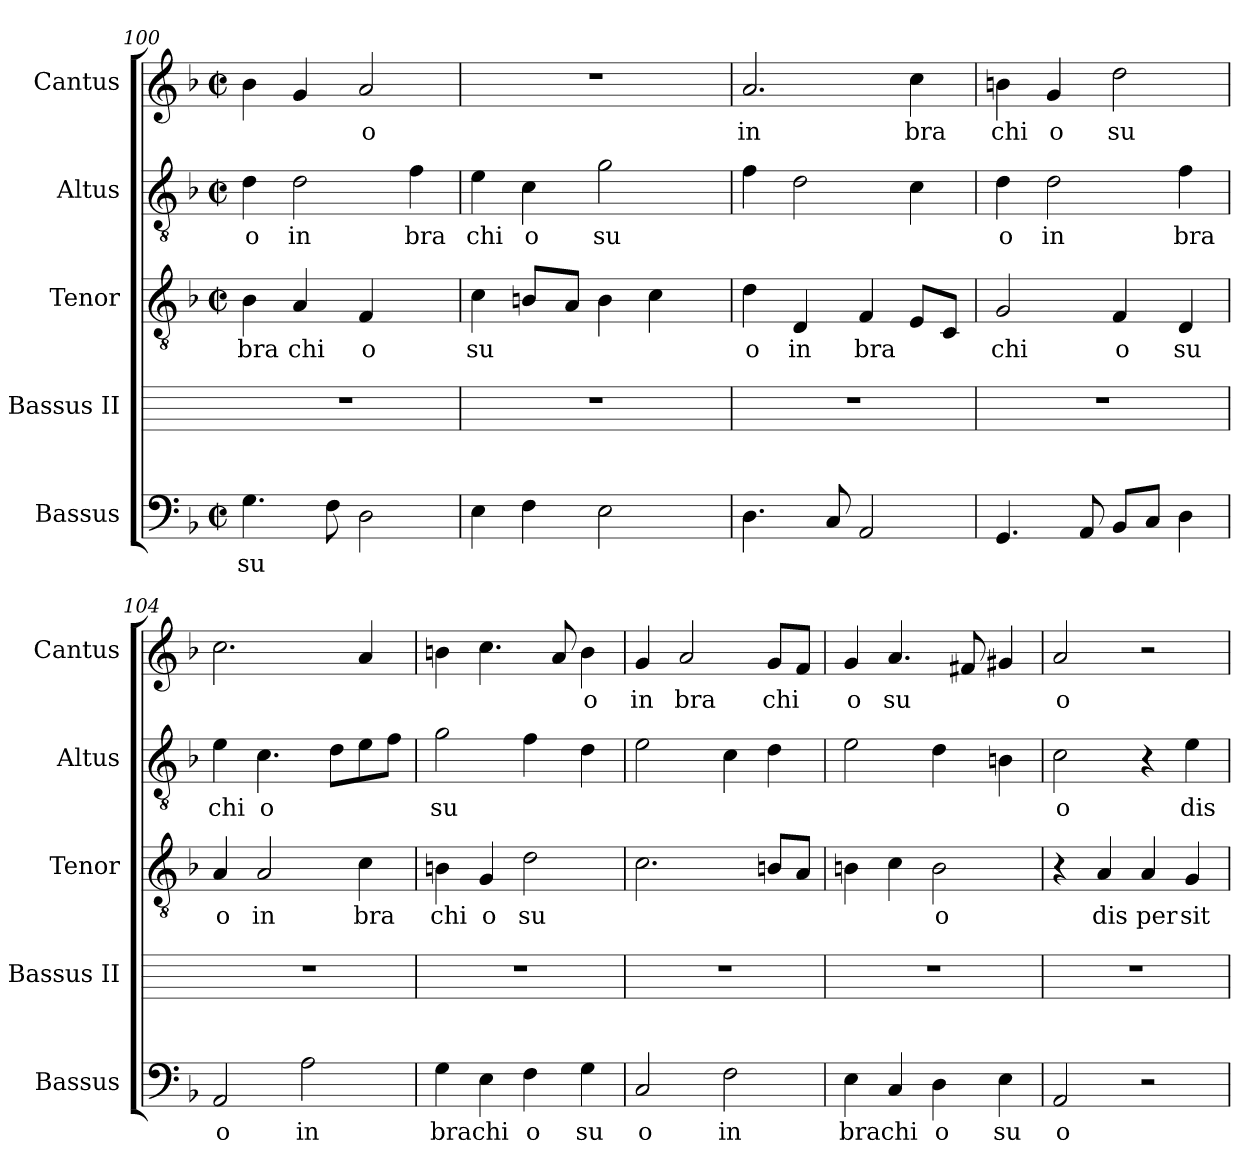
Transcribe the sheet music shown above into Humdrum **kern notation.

**kern	**text	**kern	**kern	**text	**kern	**text	**kern	**text
*part5	*part5	*part4	*part3	*part3	*part2	*part2	*part1	*part1
*staff5	*staff5	*staff4	*staff3	*staff3	*staff2	*staff2	*staff1	*staff1
*I"Bassus	*	*I"Bassus II	*I"Tenor	*	*I"Altus	*	*I"Cantus	*
*I'Bassus	*	*I'Bassus II	*I'Tenor	*	*I'Altus	*	*I'Cantus	*
*clefF4	*	*	*clefGv2	*	*clefGv2	*	*clefG2	*
*k[b-]	*	*	*k[b-]	*	*k[b-]	*	*k[b-]	*
*F:	*	*	*F:	*	*F:	*	*F:	*
*M2/2	*	*	*M2/2	*	*M2/2	*	*M2/2	*
*met(c|)	*	*	*met(c|)	*	*met(c|)	*	*met(c|)	*
=100	=100	=100	=100	=100	=100	=100	=100	=100
!	!LO:LY:b:cj	!	!	!LO:LY:b:cj	!	!LO:LY:b:cj	!	!
4.G\	su	1r	4B-\	bra	4d\	o	4b-\	.
!	!	!	!	!LO:LY:b:cj	!	!LO:LY:b:cj	!	!
.	.	.	4A/	chi	2d\	in	4g/	.
8F\	.	.	.	.	.	.	.	.
!	!	!	!	!LO:LY:b:cj	!	!	!	!LO:LY:b:cj
2D\	.	.	4F/	o	.	.	2a/	o
!	!	!	!	!	!	!LO:LY:b:cj	!	!
.	.	.	4ryy	.	4f\	bra	.	.
!!LO:LB:g=z
=101	=101	=101	=101	=101	=101	=101	=101	=101
!	!	!	!	!LO:LY:b:cj	!	!LO:LY:b:cj	!	!
*^	*	*	*	*	*	*	*	*
4E\	4ryy	.	1r	4c\	su	4e\	chi	1r	.
!	!	!	!	!	!	!	!LO:LY:b:cj	!	!
4F\	32.ryy	.	.	8B/L	.	4c\	o	.	.
.	2ryy	.	.	.	.	.	.	.	.
.	.	.	.	8A/J	.	.	.	.	.
!	!	!	!	!	!	!	!LO:LY:b:cj	!	!
2E\	.	.	.	4B\	.	2g\	su	.	.
.	.	.	.	4c\	.	.	.	.	.
.	8ryy	.	.	.	.	.	.	.	.
.	16ryy	.	.	.	.	.	.	.	.
.	64ryy	.	.	.	.	.	.	.	.
=102	=102	=102	=102	=102	=102	=102	=102	=102	=102
!	!	!	!	!	!LO:LY:b:cj	!	!	!	!LO:LY:b:cj
*v	*v	*	*	*	*	*	*	*	*
4.D\	.	1r	4d\	o	4f\	.	2.a/	in
!	!	!	!	!LO:LY:b:cj	!	!	!	!
.	.	.	4D/	in	2d\	.	.	.
8C/	.	.	.	.	.	.	.	.
!	!	!	!	!LO:LY:b	!	!	!	!
2AA/	.	.	4F/	bra	.	.	.	.
!	!	!	!	!	!	!	!	!LO:LY:b:cj
.	.	.	8E/L	.	4c\	.	4cc\	bra
.	.	.	8C/J	.	.	.	.	.
=103	=103	=103	=103	=103	=103	=103	=103	=103
!	!	!	!	!LO:LY:b:cj	!	!LO:LY:b:cj	!	!LO:LY:b:cj
4.GG/	.	1r	2G/	chi	4d\	o	4b\	chi
!	!	!	!	!	!	!LO:LY:b:cj	!	!LO:LY:b:cj
.	.	.	.	.	2d\	in	4g/	o
8AA/	.	.	.	.	.	.	.	.
!	!	!	!	!LO:LY:b:cj	!	!	!	!LO:LY:b:cj
8BB-/L	.	.	4F/	o	.	.	2dd\	su
8C/J	.	.	.	.	.	.	.	.
!	!	!	!	!LO:LY:b:cj	!	!LO:LY:b:cj	!	!
4D\	.	.	4D/	su	4f\	bra	.	.
=104	=104	=104	=104	=104	=104	=104	=104	=104
!	!LO:LY:b:cj	!	!	!LO:LY:b:cj	!	!LO:LY:b:cj	!	!
2AA/	o	1r	4A/	o	4e\	chi	2.cc\	.
!	!	!	!	!LO:LY:b:cj	!	!LO:LY:b:cj	!	!
.	.	.	2A/	in	4.c\	o	.	.
!	!LO:LY:b:cj	!	!	!	!	!	!	!
2A\	in	.	.	.	.	.	.	.
.	.	.	.	.	8d\L	.	.	.
!	!	!	!	!LO:LY:b:cj	!	!	!	!
.	.	.	4c\	bra	8e\	.	4a/	.
.	.	.	.	.	8f\J	.	.	.
=105	=105	=105	=105	=105	=105	=105	=105	=105
!	!LO:LY:b:cj	!	!	!LO:LY:b:cj	!	!LO:LY:b:cj	!	!
4G\	brachi	1r	4B\	chi	2g\	su	4b\	.
!	!	!	!	!LO:LY:b:cj	!	!	!	!
4E\	.	.	4G/	o	.	.	4.cc\	.
!	!LO:LY:b:cj	!	!	!LO:LY:b:cj	!	!	!	!
4F\	o	.	2d\	su	4f\	.	.	.
.	.	.	.	.	.	.	8a/	.
!	!LO:LY:b:cj	!	!	!	!	!	!	!LO:LY:b:cj
4G\	su	.	.	.	4d\	.	4b\	o
=106	=106	=106	=106	=106	=106	=106	=106	=106
!	!LO:LY:b:cj	!	!	!	!	!	!	!LO:LY:b:cj
2C/	o	1r	2.c\	.	2e\	.	4g/	in
!	!	!	!	!	!	!	!	!LO:LY:b:cj
.	.	.	.	.	.	.	2a/	bra
!	!LO:LY:b:cj	!	!	!	!	!	!	!
2F\	in	.	.	.	4c\	.	.	.
!	!	!	!	!	!	!	!	!LO:LY:b
.	.	.	8B/L	.	4d\	.	8g/L	chi
.	.	.	8A/J	.	.	.	8f/J	.
=107	=107	=107	=107	=107	=107	=107	=107	=107
!	!LO:LY:b:cj	!	!	!	!	!	!	!LO:LY:b:cj
4E\	brachi	1r	4B\	.	2e\	.	4g/	o
!	!	!	!	!	!	!	!	!LO:LY:b:cj
4C/	.	.	4c\	.	.	.	4.a/	su
!	!LO:LY:b:cj	!	!	!LO:LY:b:cj	!	!	!	!
4D\	o	.	2B\	o	4d\	.	.	.
.	.	.	.	.	.	.	8f#/	.
!	!LO:LY:b:cj	!	!	!	!	!	!	!
4E\	su	.	.	.	4Bn\	.	4g#/	.
!!LO:LB:g=z
=108	=108	=108	=108	=108	=108	=108	=108	=108
!	!LO:LY:b:cj	!	!	!	!	!LO:LY:b:cj	!	!LO:LY:b:cj
2AA/	o	1r	4r	.	2c\	o	2a/	o
!	!	!	!	!LO:LY:b:cj	!	!	!	!
.	.	.	4A/	dis	.	.	.	.
!	!	!	!	!LO:LY:b:cj	!	!	!	!
2r	.	.	4A/	per	4r	.	2r	.
!	!	!	!	!LO:LY:b:cj	!	!LO:LY:b:cj	!	!
.	.	.	4G/	sit	4e\	dis	.	.
=	=	=	=	=	=	=	=	=
*-	*-	*-	*-	*-	*-	*-	*-	*-
